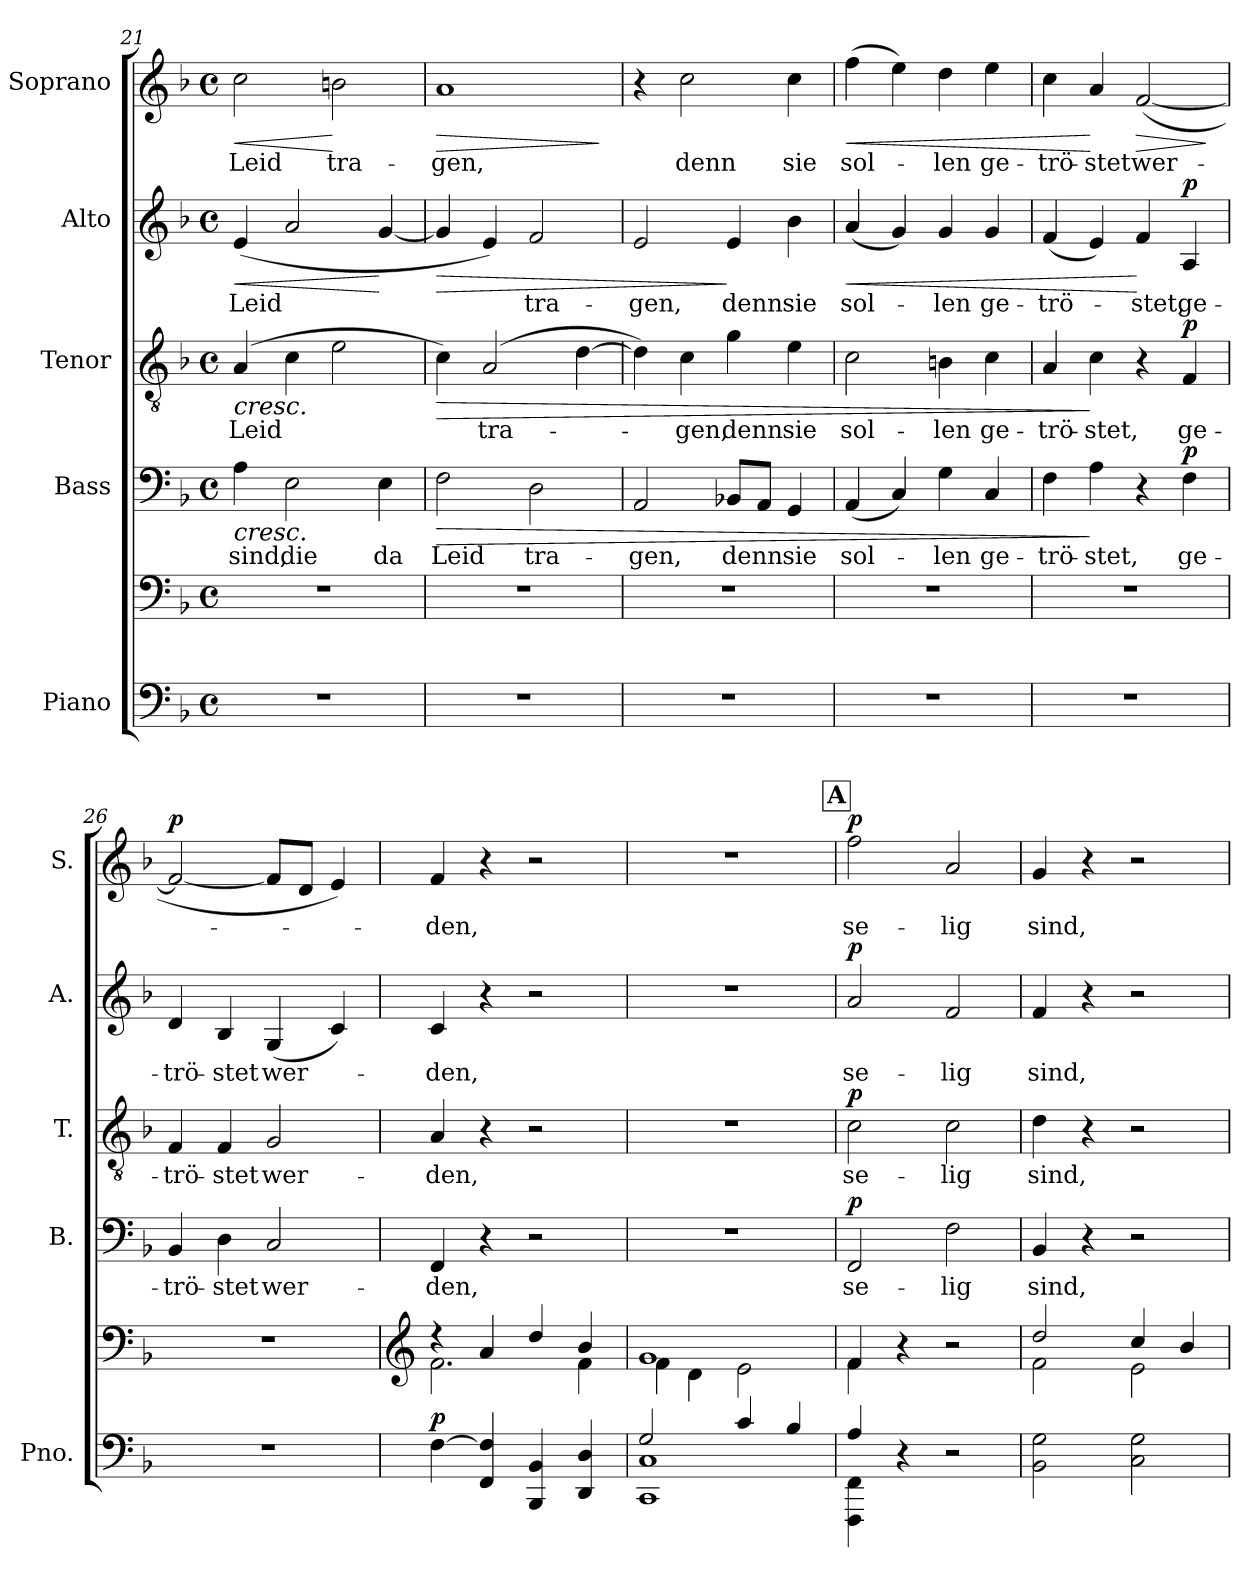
**kern	**kern	**dynam	**kern	**text	**dynam	**kern	**text	**dynam	**kern	**text	**dynam	**kern	**text	**dynam
*part5	*part5	*part5	*part4	*part4	*part4	*part3	*part3	*part3	*part2	*part2	*part2	*part1	*part1	*part1
*staff6	*staff5	*staff5/6	*staff4	*staff4	*staff4	*staff3	*staff3	*staff3	*staff2	*staff2	*staff2	*staff1	*staff1	*staff1
*I"Piano	*	*	*I"Bass	*	*	*I"Tenor	*	*	*I"Alto	*	*	*I"Soprano	*	*
*I'Pno.	*	*	*I'B.	*	*	*I'T.	*	*	*I'A.	*	*	*I'S.	*	*
*clefF4	*clefF4	*	*clefF4	*	*	*clefGv2	*	*	*clefG2	*	*	*clefG2	*	*
*k[b-]	*k[b-]	*	*k[b-]	*	*	*k[b-]	*	*	*k[b-]	*	*	*k[b-]	*	*
*M4/4	*M4/4	*	*M4/4	*	*	*M4/4	*	*	*M4/4	*	*	*M4/4	*	*
*met(c)	*met(c)	*	*met(c)	*	*	*met(c)	*	*	*met(c)	*	*	*met(c)	*	*
=21	=21	=21	=21	=21	=21	=21	=21	=21	=21	=21	=21	=21	=21	=21
!	!	!	!	!LO:LY:b	!LO:HP:b	!	!LO:LY:b	!LO:HP:b	!	!LO:LY:b	!LO:HP:b	!	!LO:LY:b	!LO:HP:b
1r	1r	.	4A\	sind,	<	(>4A/	Leid	<	(>4e/	Leid	<	2cc\	Leid	<
!	!	!	!	!LO:LY:b	!	!	!	!	!	!	!	!	!	!
.	.	.	2E\	die	.	4c\	.	.	2a/	.	.	.	.	.
!	!	!	!	!	!	!	!	!	!	!	!	!	!LO:LY:b	!
.	.	.	.	.	.	2e\	.	.	.	.	.	2bn\	tra-	[
!	!	!	!	!LO:LY:b	!	!	!	!	!	!	!	!	!	!
.	.	.	4E\	da	.	.	.	.	[4g/	.	[	.	.	.
=22	=22	=22	=22	=22	=22	=22	=22	=22	=22	=22	=22	=22	=22	=22
!	!	!	!	!LO:LY:b	!LO:HP:b	!	!	!LO:HP:b	!	!	!LO:HP:b	!	!LO:LY:b	!LO:HP:b
1r	1r	.	2F\	Leid	>	4c\)	.	>	4g/]	.	>	1a	-gen,	>
!	!	!	!	!	!	!	!LO:LY:b	!	!	!	!	!	!	!
.	.	.	.	.	.	(>2A/	tra-	.	4e/)	.	.	.	.	.
!	!	!	!	!LO:LY:b	!	!	!	!	!	!LO:LY:b	!	!	!	!
.	.	.	2D\	tra-	.	.	.	.	2f/	tra-	.	.	.	.
.	.	.	.	.	.	[4d\	.	.	.	.	.	.	.	.
.	.	.	.	.	.	.	.	.	.	.	.	.	.	]
=23	=23	=23	=23	=23	=23	=23	=23	=23	=23	=23	=23	=23	=23	=23
!	!	!	!	!LO:LY:b	!	!	!	!	!	!LO:LY:b	!	!	!	!
1r	1r	.	2AA/	-gen,	.	4d\])	.	.	2e/	-gen,	.	4r	.	.
!	!	!	!	!	!	!	!LO:LY:b	!	!	!	!	!	!LO:LY:b	!
.	.	.	.	.	.	4c\	-gen,	[	.	.	.	2cc\	denn	.
!	!	!	!	!LO:LY:b	!	!	!LO:LY:b	!	!	!LO:LY:b	!	!	!	!
.	.	.	8BB-X/L	denn	[	4g\	denn	.	4e/	denn	]	.	.	.
.	.	.	8AA/J	.	.	.	.	.	.	.	.	.	.	.
!	!	!	!	!LO:LY:b	!	!	!LO:LY:b	!	!	!LO:LY:b	!	!	!LO:LY:b	!
.	.	.	4GG/	sie	.	4e\	sie	.	4b-\	sie	.	4cc\	sie	.
=24	=24	=24	=24	=24	=24	=24	=24	=24	=24	=24	=24	=24	=24	=24
!	!	!	!	!LO:LY:b	!	!	!LO:LY:b	!	!	!LO:LY:b	!LO:HP:b	!	!LO:LY:b	!LO:HP:b
1r	1r	.	(<4AA/	sol-	.	2c\	sol-	.	(<4a/	sol-	<	(>4ff\	sol-	<
.	.	.	4C/)	.	.	.	.	.	4g/)	.	.	4ee\)	.	.
!	!	!	!	!LO:LY:b	!	!	!LO:LY:b	!	!	!LO:LY:b	!	!	!LO:LY:b	!
.	.	.	4G\	-len	.	4Bn\	-len	.	4g/	-len	.	4dd\	-len	.
!	!	!	!	!LO:LY:b	!	!	!LO:LY:b	!	!	!LO:LY:b	!	!	!LO:LY:b	!
.	.	.	4C/	ge-	.	4c\	ge-	.	4g/	ge-	.	4ee\	ge-	.
=25	=25	=25	=25	=25	=25	=25	=25	=25	=25	=25	=25	=25	=25	=25
!	!	!	!	!LO:LY:b	!	!	!LO:LY:b	!	!	!LO:LY:b	!	!	!LO:LY:b	!
1r	1r	.	4F\	-trö-	.	4A/	-trö-	.	(<4f/	-trö-	.	4cc\	-trö-	.
!	!	!	!	!LO:LY:b	!	!	!LO:LY:b	!	!	!	!	!	!LO:LY:b	!
.	.	.	4A\	-stet,	]	4c\	-stet,	]	4e/)	.	.	4a/	-stet	[
!	!	!	!	!	!	!	!	!	!	!LO:LY:b	!	!	!LO:LY:b	!LO:HP:b
.	.	.	4r	.	.	4r	.	.	4f/	-stet,	[	(>[2f/	wer-	>
!	!	!	!	!LO:LY:b	!LO:DY:a	!	!LO:LY:b	!LO:DY:a	!	!LO:LY:b	!LO:DY:a	!	!	!
.	.	.	4F\	ge-	p	4F/	ge-	p	4A/	ge-	p	.	.	.
.	.	.	.	.	.	.	.	.	.	.	.	.	.	]
=26	=26	=26	=26	=26	=26	=26	=26	=26	=26	=26	=26	=26	=26	=26
!	!	!	!	!LO:LY:b	!	!	!LO:LY:b	!	!	!LO:LY:b	!	!	!	!LO:DY:a
1r	1r	.	4BB-/	-trö-	.	4F/	-trö-	.	4d/	-trö-	.	2f/_	.	p
!	!	!	!	!LO:LY:b	!	!	!LO:LY:b	!	!	!LO:LY:b	!	!	!	!
.	.	.	4D\	-stet	.	4F/	-stet	.	4B-/	-stet	.	.	.	.
!	!	!	!	!LO:LY:b	!	!	!LO:LY:b	!	!	!LO:LY:b	!	!	!	!
.	.	.	2C/	wer-	.	2G/	wer-	.	(<4G/	wer-	.	8f/L]	.	.
.	.	.	.	.	.	.	.	.	.	.	.	8d/J	.	.
.	.	.	.	.	.	.	.	.	4c/)	.	.	4e/)	.	.
=27	=27	=27	=27	=27	=27	=27	=27	=27	=27	=27	=27	=27	=27	=27
*	*clefG2	*	*	*	*	*	*	*	*	*	*	*	*	*
*	*^	*	*	*	*	*	*	*	*	*	*	*	*	*
!	!	!	!LO:DY:a=2	!	!LO:LY:b	!	!	!LO:LY:b	!	!	!LO:LY:b	!	!	!LO:LY:b	!
[4F\	4r	2.f\	p	4FF/	-den,	.	4A/	-den,	.	4c/	-den,	.	4f/	-den,	.
4FF/ 4F/]	4a/	.	.	4r	.	.	4r	.	.	4r	.	.	4r	.	.
4BBB-/ 4BB-/	4dd/	.	.	2r	.	.	2r	.	.	2r	.	.	2r	.	.
4DD/ 4D/	4b-/	4f\	.	.	.	.	.	.	.	.	.	.	.	.	.
=28	=28	=28	=28	=28	=28	=28	=28	=28	=28	=28	=28	=28	=28	=28	=28
*^	*	*	*	*	*	*	*	*	*	*	*	*	*	*	*
2G/	1CC 1C	1g	4f\	.	1r	.	.	1r	.	.	1r	.	.	1r	.	.
.	.	.	4d\	.	.	.	.	.	.	.	.	.	.	.	.	.
4c/	.	.	2e\	.	.	.	.	.	.	.	.	.	.	.	.	.
4B-/	.	.	.	.	.	.	.	.	.	.	.	.	.	.	.	.
!!LO:REH:place=s1:a:B:fs=14:t=A
=29	=29	=29	=29	=29	=29	=29	=29	=29	=29	=29	=29	=29	=29	=29	=29	=29
!	!	!	!	!	!	!LO:LY:b	!LO:DY:a	!	!LO:LY:b	!LO:DY:a	!	!LO:LY:b	!LO:DY:a	!	!LO:LY:b	!LO:DY:a
4A/	4FFF\ 4FF\	4f/	4f\	.	2FF/	se-	p	2c\	se-	p	2a/	se-	p	2ff\	se-	p
4r	4ryy	4r	4ryy	.	.	.	.	.	.	.	.	.	.	.	.	.
!	!	!	!	!	!	!LO:LY:b	!	!	!LO:LY:b	!	!	!LO:LY:b	!	!	!LO:LY:b	!
2r	2ryy	2r	2ryy	.	2F\	-lig	.	2c\	-lig	.	2f/	-lig	.	2a/	-lig	.
=30	=30	=30	=30	=30	=30	=30	=30	=30	=30	=30	=30	=30	=30	=30	=30	=30
!	!	!	!	!	!	!LO:LY:b	!	!	!LO:LY:b	!	!	!LO:LY:b	!	!	!LO:LY:b	!
*v	*v	*	*	*	*	*	*	*	*	*	*	*	*	*	*	*
2BB-\ 2G\	2dd/	2f\	.	4BB-/	sind,	.	4d\	sind,	.	4f/	sind,	.	4g/	sind,	.
.	.	.	.	4r	.	.	4r	.	.	4r	.	.	4r	.	.
2C\ 2G\	4cc/	2e\	.	2r	.	.	2r	.	.	2r	.	.	2r	.	.
.	4b-/	.	.	.	.	.	.	.	.	.	.	.	.	.	.
*	*v	*v	*	*	*	*	*	*	*	*	*	*	*	*	*
=	=	=	=	=	=	=	=	=	=	=	=	=	=	=
*-	*-	*-	*-	*-	*-	*-	*-	*-	*-	*-	*-	*-	*-	*-
